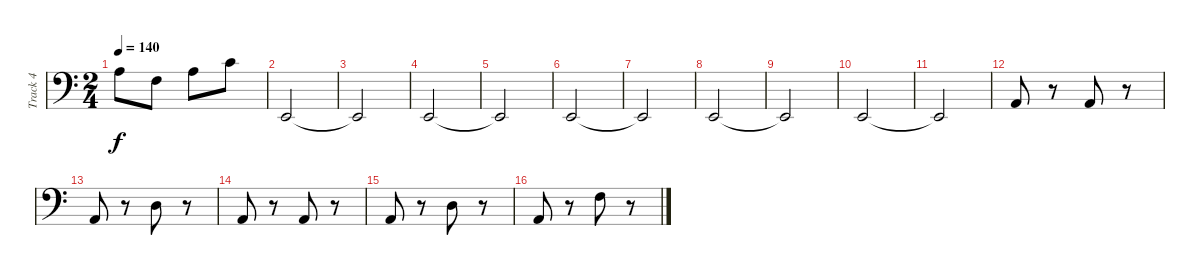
\track ("Track 4" "Track 4") {instrument electricbassfinger}
\staff {score}
\tuning (G2 D2 A1 E1) {hide}
\ts (2 4)
\tempo 140
\clef f4
\ks c
7.2.8{dy f} 8.3.8 7.2.8 10.2.8 |
0.4.2 |
0.4{t}.2 |
0.4.2 |
0.4{t}.2 |
0.4.2 |
0.4{t}.2 |
0.4.2 |
0.4{t}.2 |
0.4.2 |
0.4{t}.2 |
0.3.8 r.8 0.3.8 r.8 |
0.3.8 r.8 0.2.8 r.8 |
0.3.8 r.8 0.3.8 r.8 |
0.3.8 r.8 0.2.8 r.8 |
0.3.8 r.8 3.2.8 r.8
